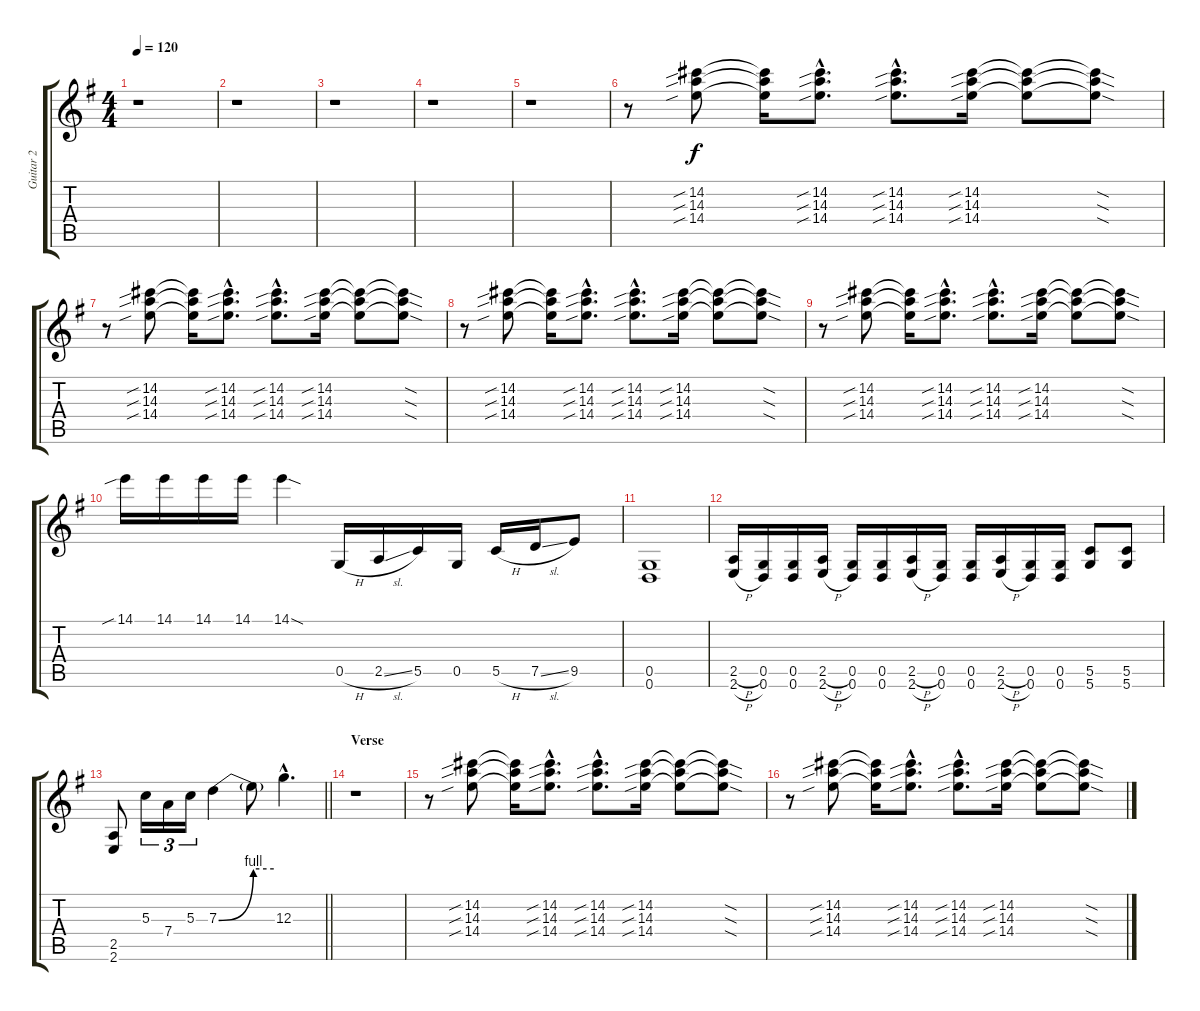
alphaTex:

\track ("Guitar 2" "Guitar 2") {instrument distortionguitar}
\staff {score tabs}
\tuning (D4 B3 G3 D3 G2 D2) {hide}
\ts (4 4)
\tempo 120
\clef g2
\ks g
r.1{dy f instrument distortionguitar} |
r.1 |
r.1 |
r.1 |
r.1 |
r.8 (14.2{sib} 14.3{sib} 14.4{sib}).8 (14.2{t} 14.3{t} 14.4{t}).16 (14.2{sib hac} 14.3{sib hac} 14.4{sib hac}).8{d} (14.2{sib hac} 14.3{sib hac} 14.4{sib hac}).8{d} (14.2{sib} 14.3{sib} 14.4{sib}).16 (14.2{t} 14.3{t} 14.4{t}).8 (14.2{sod t} 14.3{sod t} 14.4{sod t}).8 |
r.8 (14.2{sib} 14.3{sib} 14.4{sib}).8 (14.2{t} 14.3{t} 14.4{t}).16 (14.2{sib hac} 14.3{sib hac} 14.4{sib hac}).8{d} (14.2{sib hac} 14.3{sib hac} 14.4{sib hac}).8{d} (14.2{sib} 14.3{sib} 14.4{sib}).16 (14.2{t} 14.3{t} 14.4{t}).8 (14.2{sod t} 14.3{sod t} 14.4{sod t}).8 |
r.8 (14.2{sib} 14.3{sib} 14.4{sib}).8 (14.2{t} 14.3{t} 14.4{t}).16 (14.2{sib hac} 14.3{sib hac} 14.4{sib hac}).8{d} (14.2{sib hac} 14.3{sib hac} 14.4{sib hac}).8{d} (14.2{sib} 14.3{sib} 14.4{sib}).16 (14.2{t} 14.3{t} 14.4{t}).8 (14.2{sod t} 14.3{sod t} 14.4{sod t}).8 |
r.8 (14.2{sib} 14.3{sib} 14.4{sib}).8 (14.2{t} 14.3{t} 14.4{t}).16 (14.2{sib hac} 14.3{sib hac} 14.4{sib hac}).8{d} (14.2{sib hac} 14.3{sib hac} 14.4{sib hac}).8{d} (14.2{sib} 14.3{sib} 14.4{sib}).16 (14.2{t} 14.3{t} 14.4{t}).8 (14.2{sod t} 14.3{sod t} 14.4{sod t}).8 |
14.1{sib}.16 14.1.16 14.1.16 14.1.16 14.1{sod}.4 0.5{h}.16 2.5{sl}.16 5.5.16 0.5.16 5.5{h}.16 7.5{sl}.16 9.5.8 |
(0.5 0.6).1 |
(2.5{h} 2.6{h}).16 (0.5 0.6).16 (0.5 0.6).16 (2.5{h} 2.6{h}).16 (0.5 0.6).16 (0.5 0.6).16 (2.5{h} 2.6{h}).16 (0.5 0.6).16 (0.5 0.6).16 (2.5{h} 2.6{h}).16 (0.5 0.6).16 (0.5 0.6).16 (5.5 5.6).8 (5.5 5.6).8 |
\barLineRight lightlight
(2.5 2.6).8 5.3.16{tu (3 2)} 7.4.16{tu (3 2)} 5.3.16{tu (3 2)} 7.3{be (bend 0 0 60 4)}.4 7.3{be (hold 0 4 60 4) t}.8 12.3{hac}.4{d} |
\section ("" "Verse")
r.1 |
r.8 (14.2{sib} 14.3{sib} 14.4{sib}).8 (14.2{t} 14.3{t} 14.4{t}).16 (14.2{sib hac} 14.3{sib hac} 14.4{sib hac}).8{d} (14.2{sib hac} 14.3{sib hac} 14.4{sib hac}).8{d} (14.2{sib} 14.3{sib} 14.4{sib}).16 (14.2{t} 14.3{t} 14.4{t}).8 (14.2{sod t} 14.3{sod t} 14.4{sod t}).8 |
r.8 (14.2{sib} 14.3{sib} 14.4{sib}).8 (14.2{t} 14.3{t} 14.4{t}).16 (14.2{sib hac} 14.3{sib hac} 14.4{sib hac}).8{d} (14.2{sib hac} 14.3{sib hac} 14.4{sib hac}).8{d} (14.2{sib} 14.3{sib} 14.4{sib}).16 (14.2{t} 14.3{t} 14.4{t}).8 (14.2{sod t} 14.3{sod t} 14.4{sod t}).8
